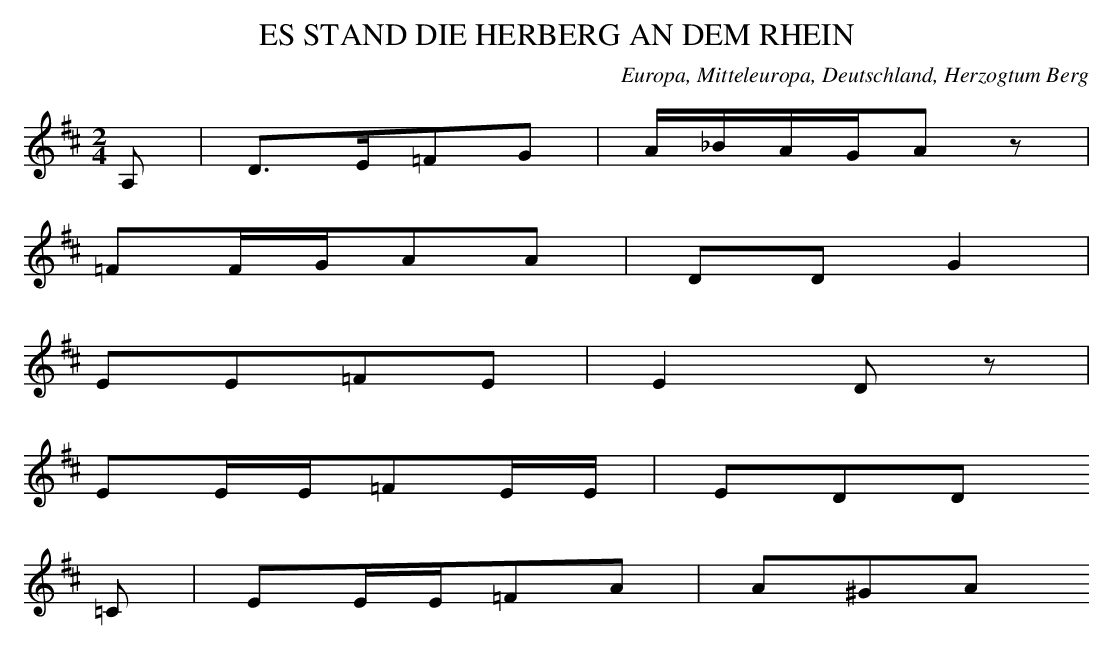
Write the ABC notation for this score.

X:1
T: ES STAND DIE HERBERG AN DEM RHEIN
O: Europa, Mitteleuropa, Deutschland, Herzogtum Berg
M: 2/4
L: 1/16
K: D
A,2 | D3E=F2G2 | A_BAGA2z2 |
=F2FGA2A2 | D2D2G4 |
E2E2=F2E2 | E4D2z2 |
E2EE=F2EE | E2D2D2
=C2 | E2EE=F2A2 | A2^G2A2
